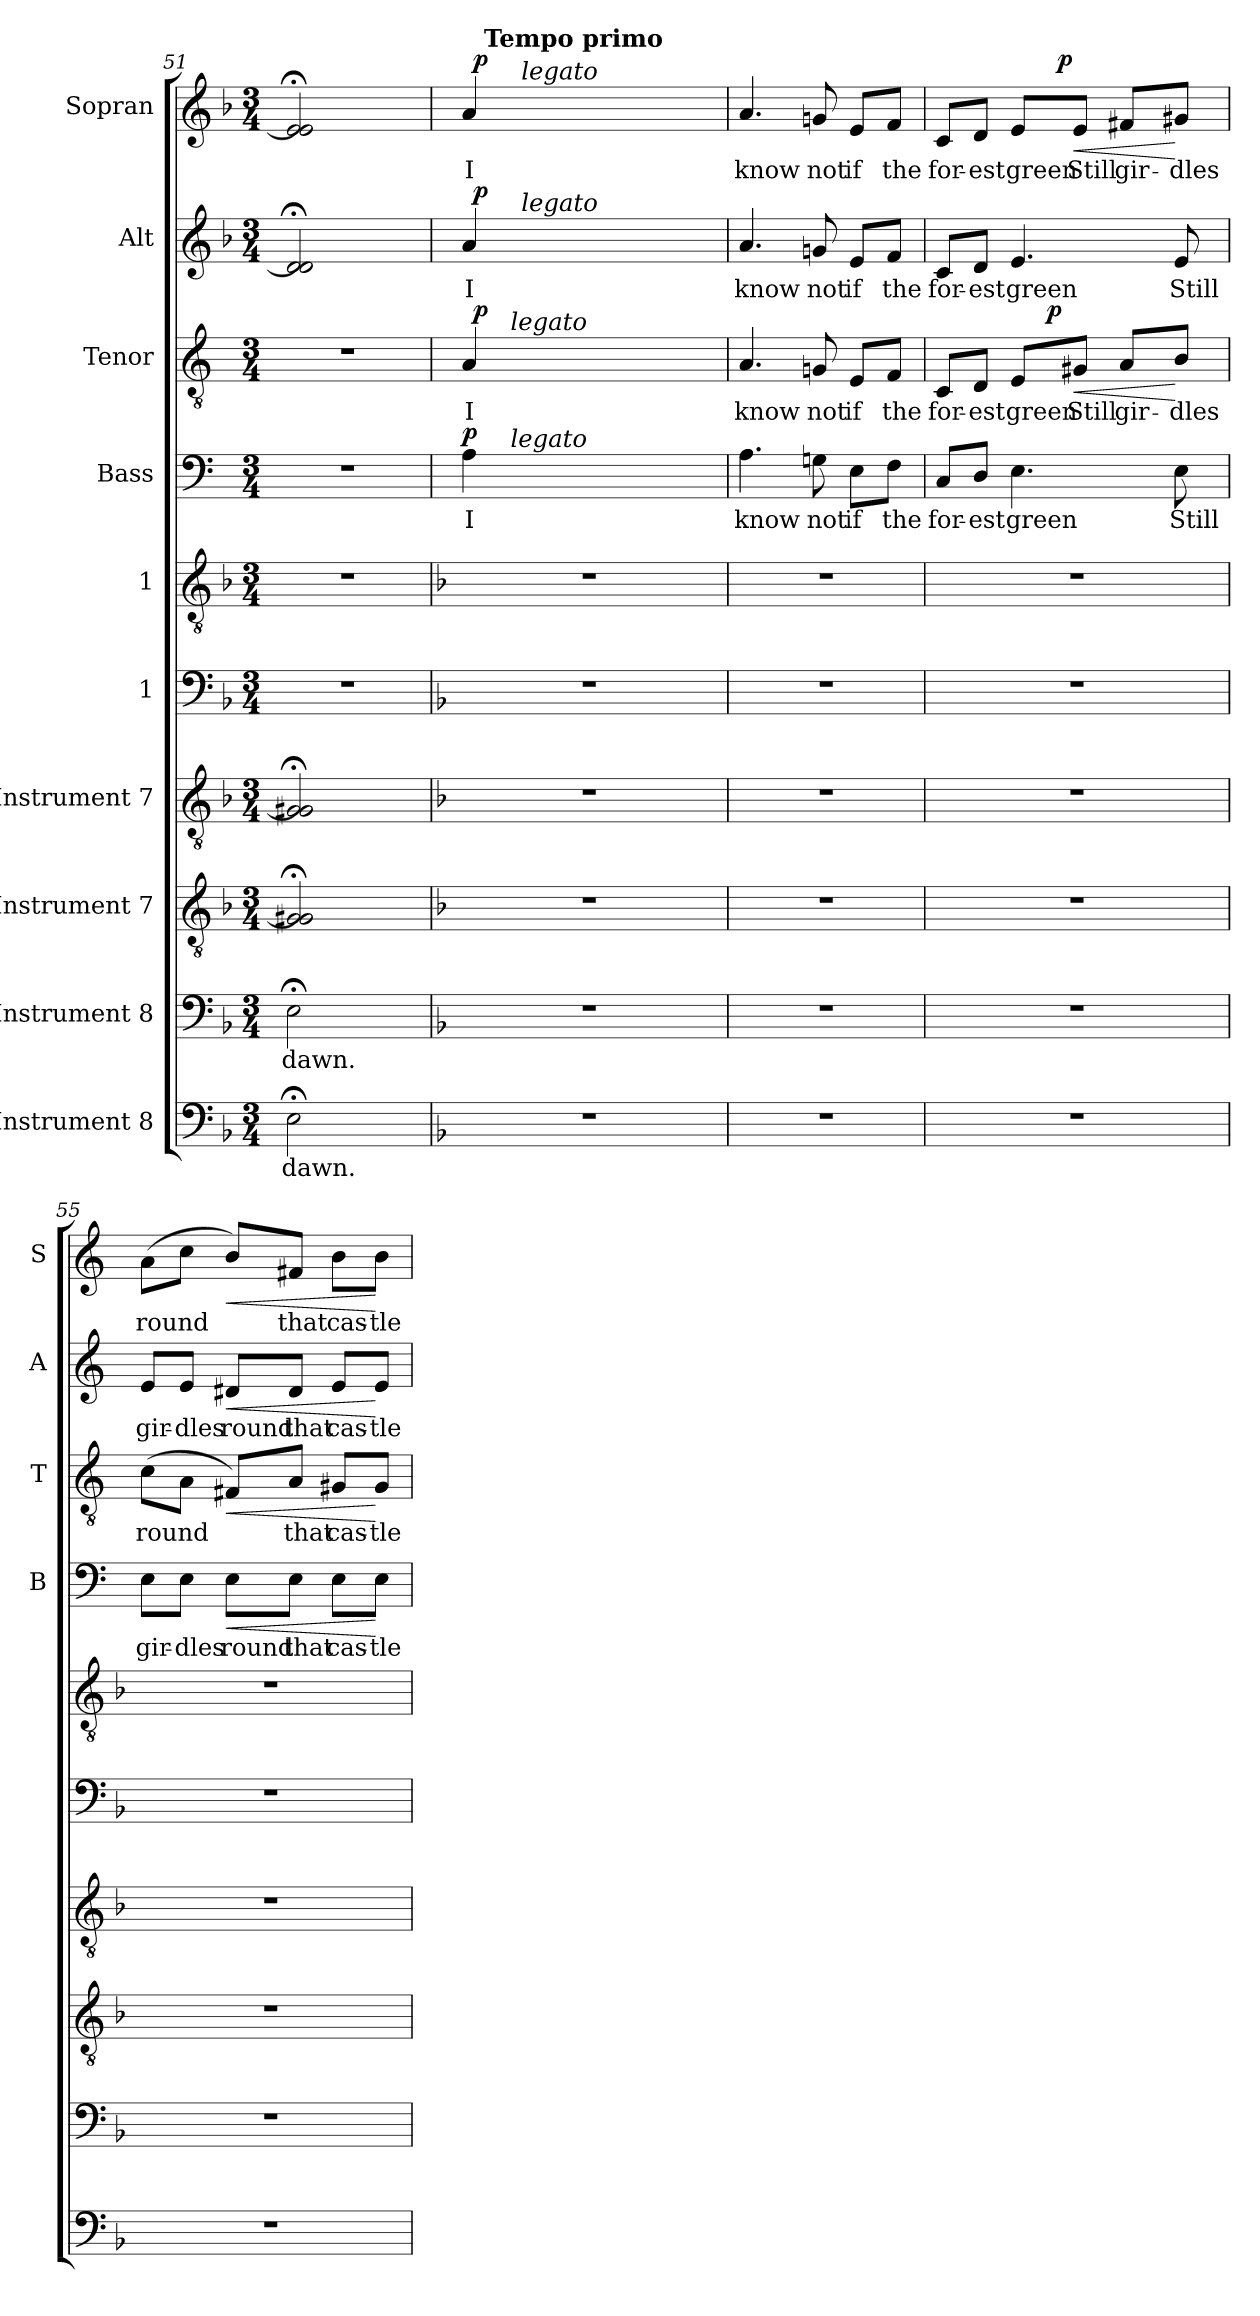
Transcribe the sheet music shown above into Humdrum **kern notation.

**kern	**text	**kern	**text	**kern	**text	**kern	**text	**kern	**kern	**kern	**text	**dynam	**kern	**text	**dynam	**kern	**text	**dynam	**kern	**text	**dynam
*part10	*part10	*part9	*part9	*part8	*part8	*part7	*part7	*part6	*part5	*part4	*part4	*part4	*part3	*part3	*part3	*part2	*part2	*part2	*part1	*part1	*part1
*staff10	*staff10	*staff9	*staff9	*staff8	*staff8	*staff7	*staff7	*staff6	*staff5	*staff4	*staff4	*staff4	*staff3	*staff3	*staff3	*staff2	*staff2	*staff2	*staff1	*staff1	*staff1
*I"Instrument 8	*	*I"Instrument 8	*	*I"Instrument 7	*	*I"Instrument 7	*	*I"1	*I"1	*I"Bass	*	*	*I"Tenor	*	*	*I"Alt	*	*	*I"Sopran	*	*
*	*	*	*	*	*	*	*	*	*	*I'B	*	*	*I'T	*	*	*I'A	*	*	*I'S	*	*
*clefF4	*	*clefF4	*	*clefGv2	*	*clefGv2	*	*clefF4	*clefGv2	*clefF4	*	*	*clefGv2	*	*	*clefG2	*	*	*clefG2	*	*
*k[b-]	*	*k[b-]	*	*k[b-]	*	*k[b-]	*	*k[b-]	*k[b-]	*k[]	*	*	*k[]	*	*	*k[b-]	*	*	*k[b-]	*	*
*F:	*	*F:	*	*F:	*	*F:	*	*F:	*F:	*C:	*	*	*C:	*	*	*F:	*	*	*F:	*	*
*M3/4	*	*M3/4	*	*M3/4	*	*M3/4	*	*M3/4	*M3/4	*M3/4	*	*	*M3/4	*	*	*M3/4	*	*	*M3/4	*	*
=51	=51	=51	=51	=51	=51	=51	=51	=51	=51	=51	=51	=51	=51	=51	=51	=51	=51	=51	=51	=51	=51
!	!LO:LY:b:cj	!	!LO:LY:b:rj	!	!LO:LY:b:cj	!	!LO:LY:b:cj	!	!	!	!	!	!	!	!	!	!LO:LY:b:cj	!	!	!LO:LY:b:cj	!
2E;<\	dawn.	2E;<\	dawn.	2G#/;< 2G#/];<	.	2G#/;< 2G#/];<	.	2.r	2.r	2.r	.	.	2.r	.	.	2d/;< 2d/];<	.	.	2e/;< 2e/];<	.	.
4ryy	.	4ryy	.	4ryy	.	4ryy	.	.	.	.	.	.	.	.	.	4ryy	.	.	4ryy	.	.
!!LO:PB:g=z
=52	=52	=52	=52	=52	=52	=52	=52	=52	=52	=52	=52	=52	=52	=52	=52	=52	=52	=52	=52	=52	=52
*	*	*	*	*	*	*	*	*	*	*	*	*	*	*	*	*k[]	*	*	*k[]	*	*
*	*	*	*	*	*	*	*	*	*	*	*	*	*	*	*	*C:	*	*	*C:	*	*
!	!	!	!	!	!	!	!	!	!	!	!LO:LY:b:cj	!LO:DY:a	!	!LO:LY:b:cj	!	!	!LO:LY:b:cj	!	!	!LO:LY:b:cj	!
*	*	*	*	*	*	*	*	*	*	*^	*	*	*^	*	*	*^	*	*	*^	*	*
*	*	*	*	*	*	*	*	*	*	*	*	*	*	*	*^	*	*	*	*^	*	*	*	*^	*	*
*	*	*	*	*	*	*	*	*	*	*	*	*	*	*	*	*	*	*	*	*	*	*	*	*	*	*^	*	*
2.r	.	2.r	.	2.r	.	2.r	.	2.r	2.r	4A\	16ryy	I	p	4A/	64ryy	16ryy	I	.	4a/	64ryy	16.ryy	I	.	4a/	64ryy	32ryy	16.ryy	I	.
!	!	!	!	!	!	!	!	!	!	!	!	!	!	!	!	!	!	!LO:DY:a	!	!	!	!	!LO:DY:a	!	!	!	!	!	!LO:DY:a
.	.	.	.	.	.	.	.	.	.	.	.	.	.	.	2ryy	.	.	p	.	2ryy	.	.	p	.	2ryy	.	.	.	p
!	!	!	!	!	!	!	!	!	!	!	!	!	!	!	!	!	!	!	!	!	!	!	!	!	!	!LO:TX:a:B:t=Tempo primo	!	!	!
.	.	.	.	.	.	.	.	.	.	.	.	.	.	.	.	.	.	.	.	.	.	.	.	.	.	2ryy	.	.	.
.	.	.	.	.	.	.	.	.	.	.	64ryy	.	.	.	.	64ryy	.	.	.	.	.	.	.	.	.	.	.	.	.
!	!	!	!	!	!	!	!	!	!	!	!	!	!	!	!	!LO:TX:a:i:t=legato	!	!	!	!	!	!	!	!	!	!	!	!	!
!	!	!	!	!	!	!	!	!	!	!	!LO:TX:a:i:t=legato	!	!	!	!	!	!	!	!	!	!	!	!	!	!	!	!	!	!
.	.	.	.	.	.	.	.	.	.	.	2ryy	.	.	.	.	2ryy	.	.	.	.	.	.	.	.	.	.	.	.	.
!	!	!	!	!	!	!	!	!	!	!	!	!	!	!	!	!	!	!	!	!	!	!	!	!	!	!	!LO:TX:a:i:t=legato	!	!
!	!	!	!	!	!	!	!	!	!	!	!	!	!	!	!	!	!	!	!	!	!LO:TX:a:i:t=legato	!	!	!	!	!	!	!	!
.	.	.	.	.	.	.	.	.	.	.	.	.	.	.	.	.	.	.	.	.	2ryy	.	.	.	.	.	2ryy	.	.
.	.	.	.	.	.	.	.	.	.	2ryy	.	.	.	2ryy	.	.	.	.	2ryy	.	.	.	.	2ryy	.	.	.	.	.
.	.	.	.	.	.	.	.	.	.	.	.	.	.	.	8...ryy	.	.	.	.	8...ryy	.	.	.	.	8...ryy	.	.	.	.
.	.	.	.	.	.	.	.	.	.	.	.	.	.	.	.	.	.	.	.	.	.	.	.	.	.	8..ryy	.	.	.
.	.	.	.	.	.	.	.	.	.	.	8ryy	.	.	.	.	8ryy	.	.	.	.	.	.	.	.	.	.	.	.	.
.	.	.	.	.	.	.	.	.	.	.	.	.	.	.	.	.	.	.	.	.	8ryy	.	.	.	.	.	8ryy	.	.
.	.	.	.	.	.	.	.	.	.	.	32.ryy	.	.	.	.	32.ryy	.	.	.	.	.	.	.	.	.	.	.	.	.
.	.	.	.	.	.	.	.	.	.	.	.	.	.	.	.	.	.	.	.	.	32ryy	.	.	.	.	.	32ryy	.	.
=53	=53	=53	=53	=53	=53	=53	=53	=53	=53	=53	=53	=53	=53	=53	=53	=53	=53	=53	=53	=53	=53	=53	=53	=53	=53	=53	=53	=53	=53
!	!	!	!	!	!	!	!	!	!	!	!	!LO:LY:b:cj	!	!	!	!	!LO:LY:b:cj	!	!	!	!	!LO:LY:b:cj	!	!	!	!	!	!LO:LY:b:cj	!
*	*	*	*	*	*	*	*	*	*	*v	*v	*	*	*	*	*	*	*	*v	*v	*v	*	*	*v	*v	*v	*v	*	*
*	*	*	*	*	*	*	*	*	*	*	*	*	*v	*v	*v	*	*	*	*	*	*	*	*
2.r	.	2.r	.	2.r	.	2.r	.	2.r	2.r	4.A\	know	.	4.A/	know	.	4.a/	know	.	4.a/	know	.
!	!	!	!	!	!	!	!	!	!	!	!LO:LY:b:cj	!	!	!LO:LY:b:cj	!	!	!LO:LY:b:cj	!	!	!LO:LY:b:cj	!
.	.	.	.	.	.	.	.	.	.	8Gn\	not	.	8Gn/	not	.	8gn/	not	.	8gn/	not	.
!	!	!	!	!	!	!	!	!	!	!	!LO:LY:b:cj	!	!	!LO:LY:b:cj	!	!	!LO:LY:b:cj	!	!	!LO:LY:b:cj	!
.	.	.	.	.	.	.	.	.	.	8E\L	if	.	8E/L	if	.	8e/L	if	.	8e/L	if	.
!	!	!	!	!	!	!	!	!	!	!	!LO:LY:b:cj	!	!	!LO:LY:b:cj	!	!	!LO:LY:b:cj	!	!	!LO:LY:b:cj	!
.	.	.	.	.	.	.	.	.	.	8F\J	the	.	8F/J	the	.	8f/J	the	.	8f/J	the	.
=54	=54	=54	=54	=54	=54	=54	=54	=54	=54	=54	=54	=54	=54	=54	=54	=54	=54	=54	=54	=54	=54
!	!	!	!	!	!	!	!	!	!	!	!LO:LY:b:cj	!	!	!LO:LY:b:cj	!	!	!LO:LY:b:cj	!	!	!LO:LY:b:cj	!
*	*	*	*	*	*	*	*	*	*	*	*	*	*^	*	*	*	*	*	*^	*	*
2.r	.	2.r	.	2.r	.	2.r	.	2.r	2.r	8C/L	for-	.	8C/L	4ryy	for-	.	8c/L	for-	.	8c/L	4ryy	for-	.
!	!	!	!	!	!	!	!	!	!	!	!LO:LY:b:cj	!	!	!	!LO:LY:b:cj	!	!	!LO:LY:b:cj	!	!	!	!LO:LY:b:cj	!
.	.	.	.	.	.	.	.	.	.	8D/J	-est	.	8D/J	.	-est	.	8d/J	-est	.	8d/J	.	-est	.
!	!	!	!	!	!	!	!	!	!	!	!LO:LY:b:cj	!	!	!	!LO:LY:b:cj	!	!	!LO:LY:b:cj	!	!	!	!LO:LY:b:cj	!
.	.	.	.	.	.	.	.	.	.	4.E\	green	.	8E/L	16ryy	green	.	4.e/	green	.	8e/L	16.ryy	green	.
.	.	.	.	.	.	.	.	.	.	.	.	.	.	64ryy	.	.	.	.	.	.	.	.	.
!	!	!	!	!	!	!	!	!	!	!	!	!	!	!	!	!LO:DY:a	!	!	!	!	!	!	!
.	.	.	.	.	.	.	.	.	.	.	.	.	.	4ryy	.	p	.	.	.	.	.	.	.
!	!	!	!	!	!	!	!	!	!	!	!	!	!	!	!	!	!	!	!	!	!	!	!LO:DY:a
.	.	.	.	.	.	.	.	.	.	.	.	.	.	.	.	.	.	.	.	.	4ryy	.	p
!	!	!	!	!	!	!	!	!	!	!	!	!	!	!	!LO:LY:b:cj	!LO:HP:b	!	!	!	!	!	!LO:LY:b:cj	!LO:HP:b
.	.	.	.	.	.	.	.	.	.	.	.	.	8G#X/J	.	Still	<	.	.	.	8e/J	.	Still	<
!	!	!	!	!	!	!	!	!	!	!	!	!	!	!	!LO:LY:b:cj	!	!	!	!	!	!	!LO:LY:b:cj	!
.	.	.	.	.	.	.	.	.	.	.	.	.	8A/L	.	gir-	.	.	.	.	8f#X/L	.	gir-	.
.	.	.	.	.	.	.	.	.	.	.	.	.	.	8ryy	.	.	.	.	.	.	.	.	.
.	.	.	.	.	.	.	.	.	.	.	.	.	.	.	.	.	.	.	.	.	8ryy	.	.
!	!	!	!	!	!	!	!	!	!	!	!LO:LY:b:cj	!	!	!	!LO:LY:b:cj	!	!	!LO:LY:b:cj	!	!	!	!LO:LY:b:cj	!
.	.	.	.	.	.	.	.	.	.	8E\	Still	.	8B/J	.	-dles	[	8e/	Still	.	8g#X/J	.	-dles	[
.	.	.	.	.	.	.	.	.	.	.	.	.	.	32.ryy	.	.	.	.	.	.	.	.	.
.	.	.	.	.	.	.	.	.	.	.	.	.	.	.	.	.	.	.	.	.	32ryy	.	.
=55	=55	=55	=55	=55	=55	=55	=55	=55	=55	=55	=55	=55	=55	=55	=55	=55	=55	=55	=55	=55	=55	=55	=55
!	!	!	!	!	!	!	!	!	!	!	!LO:LY:b:cj	!	!	!	!LO:LY:b:cj	!	!	!LO:LY:b:cj	!	!	!	!LO:LY:b:cj	!
*	*	*	*	*	*	*	*	*	*	*	*	*	*v	*v	*	*	*	*	*	*v	*v	*	*
2.r	.	2.r	.	2.r	.	2.r	.	2.r	2.r	8E\L	gir-	.	(>8c\L	round	.	8e/L	gir-	.	(>8a\L	round	.
!	!	!	!	!	!	!	!	!	!	!	!LO:LY:b:cj	!	!	!LO:LY:b:cj	!	!	!LO:LY:b:cj	!	!	!LO:LY:b:cj	!
.	.	.	.	.	.	.	.	.	.	8E\J	-dles	.	8A\J	.	.	8e/J	-dles	.	8cc\J	.	.
!	!	!	!	!	!	!	!	!	!	!	!LO:LY:b:cj	!LO:HP:b	!	!LO:LY:b:cj	!LO:HP:b	!	!LO:LY:b:cj	!LO:HP:b	!	!LO:LY:b:cj	!LO:HP:b
.	.	.	.	.	.	.	.	.	.	8E\L	round	<	8F#X/L)	.	<	8d#X/L	round	<	8b/L)	.	<
!	!	!	!	!	!	!	!	!	!	!	!LO:LY:b:cj	!	!	!LO:LY:b:cj	!	!	!LO:LY:b:cj	!	!	!LO:LY:b:cj	!
.	.	.	.	.	.	.	.	.	.	8E\J	that	.	8A/J	that	.	8d#/J	that	.	8f#X/J	that	.
!	!	!	!	!	!	!	!	!	!	!	!LO:LY:b:cj	!	!	!LO:LY:b:cj	!	!	!LO:LY:b:cj	!	!	!LO:LY:b:cj	!
.	.	.	.	.	.	.	.	.	.	8E\L	cas-	.	8G#X/L	cas-	.	8e/L	cas-	.	8b\L	cas-	.
!	!	!	!	!	!	!	!	!	!	!	!LO:LY:b:cj	!	!	!LO:LY:b:cj	!	!	!LO:LY:b:cj	!	!	!LO:LY:b:cj	!
.	.	.	.	.	.	.	.	.	.	8E\J	-tle	[	8G#/J	-tle	[	8e/J	-tle	[	8b\J	-tle	[
=	=	=	=	=	=	=	=	=	=	=	=	=	=	=	=	=	=	=	=	=	=
*-	*-	*-	*-	*-	*-	*-	*-	*-	*-	*-	*-	*-	*-	*-	*-	*-	*-	*-	*-	*-	*-
